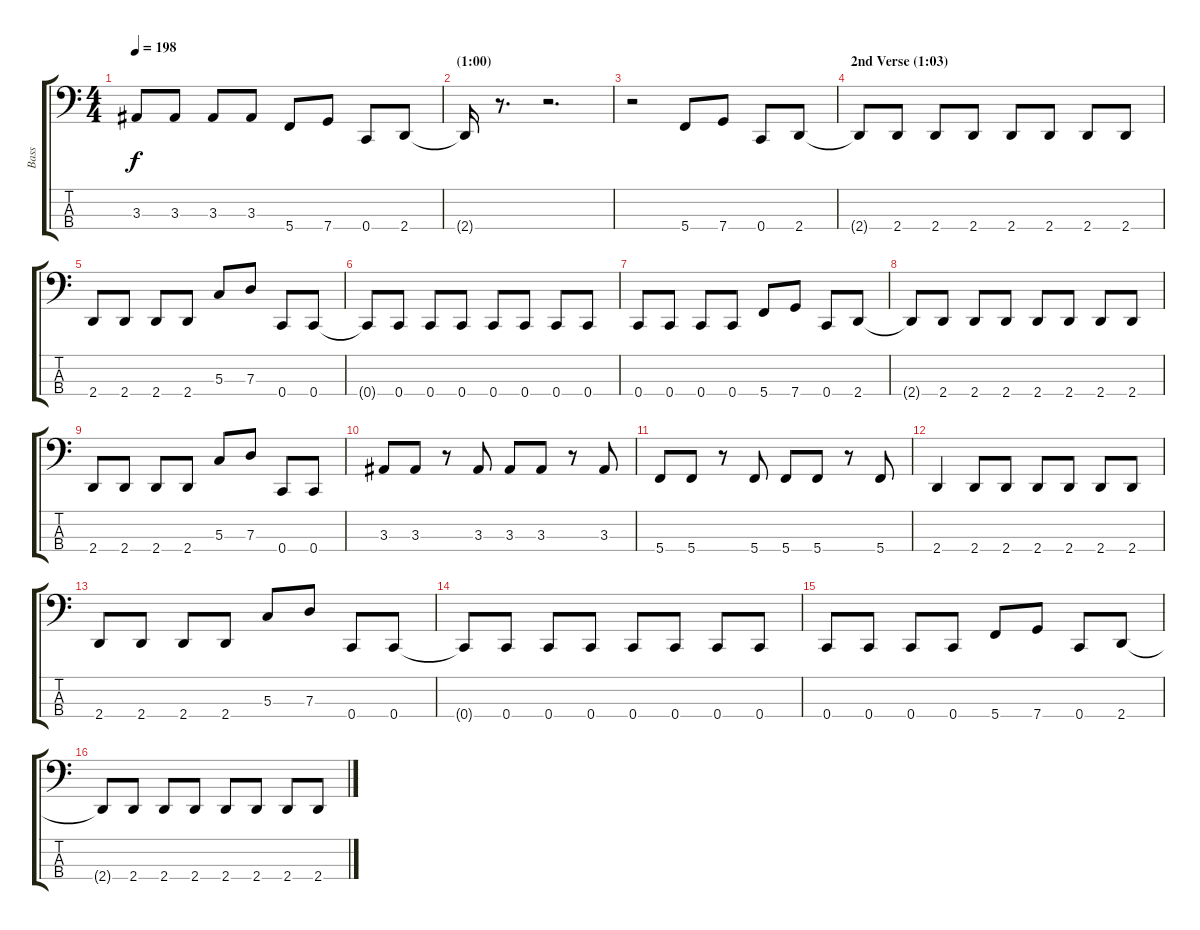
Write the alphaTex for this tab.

\track ("Bass" "Bass") {instrument electricbassfinger}
\staff {score tabs}
\tuning (F2 C2 G1 C1) {hide}
\ts (4 4)
\tempo 198
\clef f4
\ks c
3.3.8{dy f} 3.3.8 3.3.8 3.3.8 5.4.8 7.4.8 0.4.8 2.4.8 |
\section ("" "(1:00)")
2.4{t}.16 r.8{d} r.2{d} |
r.2 5.4.8 7.4.8 0.4.8 2.4.8 |
\section ("" "2nd Verse (1:03)")
2.4{t}.8 2.4.8 2.4.8 2.4.8 2.4.8 2.4.8 2.4.8 2.4.8 |
2.4.8 2.4.8 2.4.8 2.4.8 5.3.8 7.3.8 0.4.8 0.4.8 |
0.4{t}.8 0.4.8 0.4.8 0.4.8 0.4.8 0.4.8 0.4.8 0.4.8 |
0.4.8 0.4.8 0.4.8 0.4.8 5.4.8 7.4.8 0.4.8 2.4.8 |
2.4{t}.8 2.4.8 2.4.8 2.4.8 2.4.8 2.4.8 2.4.8 2.4.8 |
2.4.8 2.4.8 2.4.8 2.4.8 5.3.8 7.3.8 0.4.8 0.4.8 |
3.3.8 3.3.8 r.8 3.3.8 3.3.8 3.3.8 r.8 3.3.8 |
5.4.8 5.4.8 r.8 5.4.8 5.4.8 5.4.8 r.8 5.4.8 |
2.4.4 2.4.8 2.4.8 2.4.8 2.4.8 2.4.8 2.4.8 |
2.4.8 2.4.8 2.4.8 2.4.8 5.3.8 7.3.8 0.4.8 0.4.8 |
0.4{t}.8 0.4.8 0.4.8 0.4.8 0.4.8 0.4.8 0.4.8 0.4.8 |
0.4.8 0.4.8 0.4.8 0.4.8 5.4.8 7.4.8 0.4.8 2.4.8 |
2.4{t}.8 2.4.8 2.4.8 2.4.8 2.4.8 2.4.8 2.4.8 2.4.8
